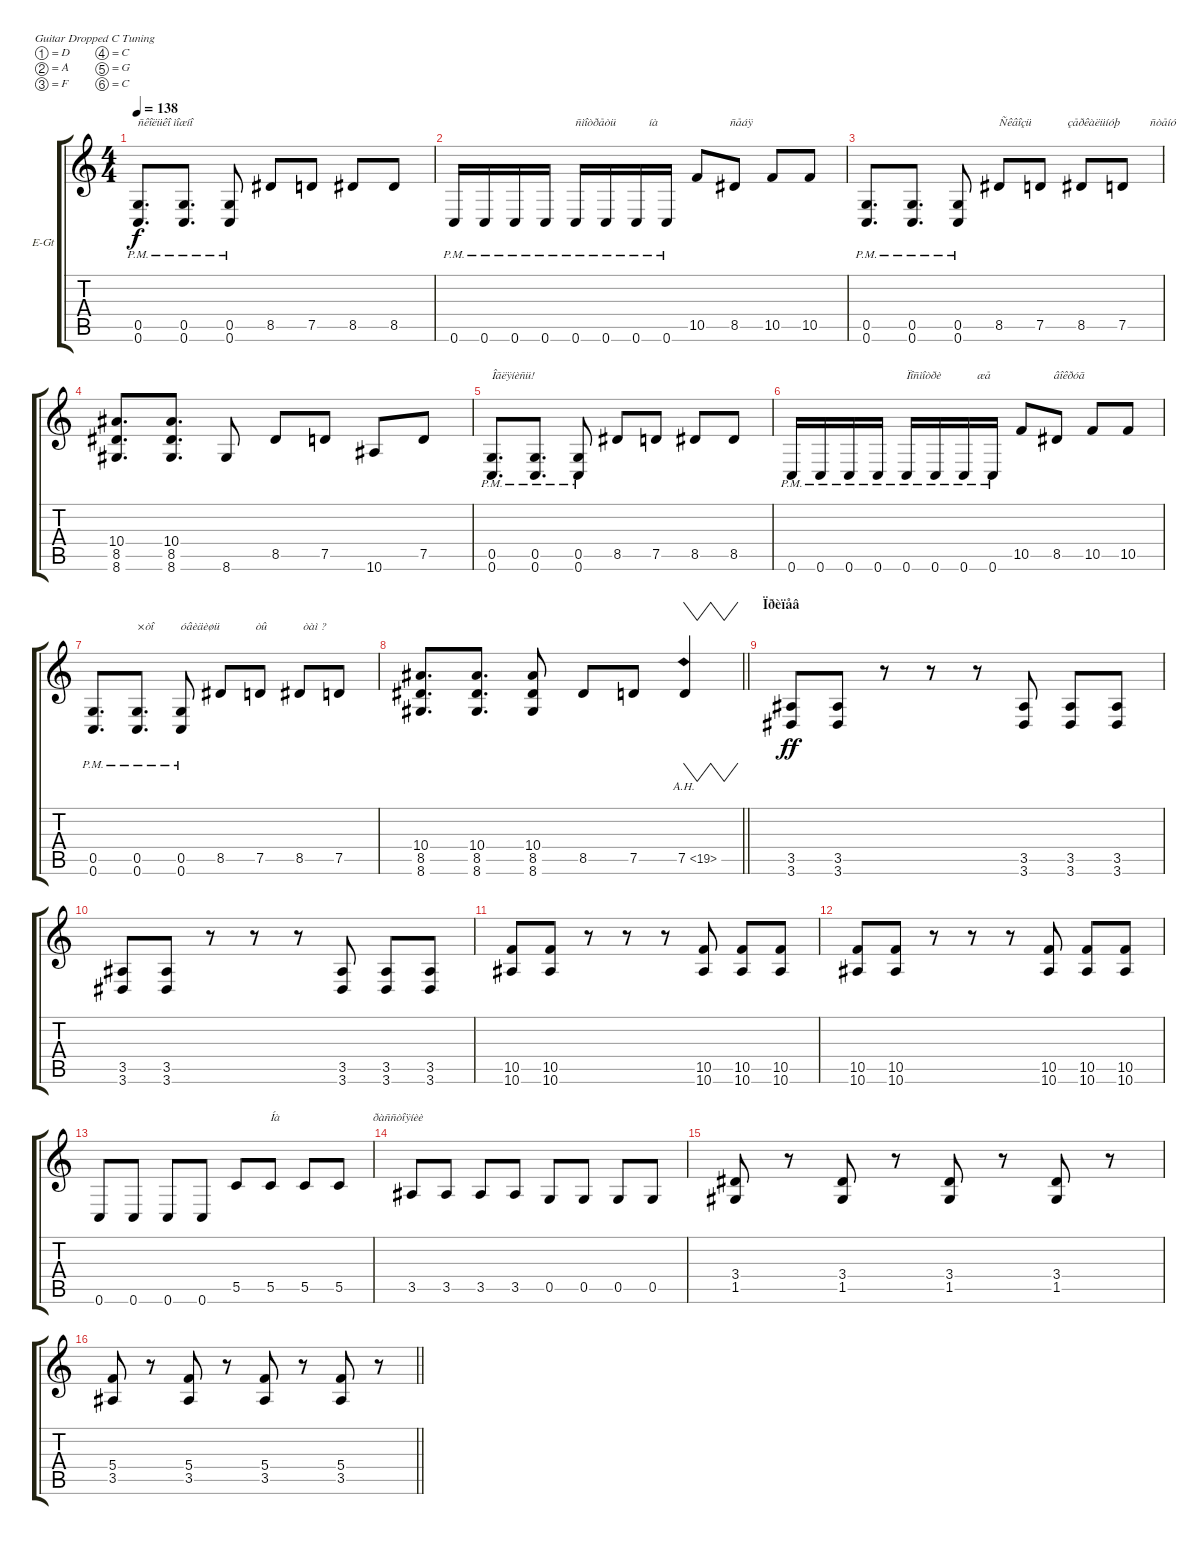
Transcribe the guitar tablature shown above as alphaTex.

\bracketExtendMode groupsimilarinstruments
\firstSystemTrackNameOrientation horizontal
\otherSystemsTrackNameOrientation horizontal
\track ("Guitar 2" "E-Gt") {instrument distortionguitar}
\staff {score tabs}
\tuning (D4 A3 F3 C3 G2 C2)
\ts (4 4)
\tempo 138
\clef g2
\ks c
(0.5{pm} 0.6{pm}).8{d txt "ñêîëüêî ìîæíî" dy f} (0.5{pm} 0.6{pm}).8{d} (0.5{pm} 0.6{pm}).8 8.5.8 7.5.8 8.5.8 8.5.8 |
0.6{pm}.16 0.6{pm}.16 0.6{pm}.16 0.6{pm}.16 0.6{pm}.16{txt "ñìîòðåòü           íà                        ñåáÿ "} 0.6{pm}.16 0.6{pm}.16 0.6{pm}.16 10.5.8 8.5.8 10.5.8 10.5.8 |
(0.5{pm} 0.6{pm}).8{d} (0.5{pm} 0.6{pm}).8{d} (0.5{pm} 0.6{pm}).8 8.5.8{txt "Ñêâîçü            çåðêàëüíóþ          ñòåíó "} 7.5.8 8.5.8 7.5.8 |
(10.4 8.5 8.6).8{d} (10.4 8.5 8.6).8{d} 8.6.8 8.5.8 7.5.8 10.6.8 7.5.8 |
(0.5{pm} 0.6{pm}).8{d txt "Îãëÿíèñü! "} (0.5{pm} 0.6{pm}).8{d} (0.5{pm} 0.6{pm}).8 8.5.8 7.5.8 8.5.8 8.5.8 |
0.6{pm}.16 0.6{pm}.16 0.6{pm}.16 0.6{pm}.16 0.6{pm}.16{txt "Ïîñìîòðè            æå                     âîêðóã "} 0.6{pm}.16 0.6{pm}.16 0.6{pm}.16 10.5.8 8.5.8 10.5.8 10.5.8 |
(0.5{pm} 0.6{pm}).8{d} (0.5{pm} 0.6{pm}).8{d txt "×òî         óâèäèøü            òû            òàì ?"} (0.5{pm} 0.6{pm}).8 8.5.8 7.5.8 8.5.8 7.5.8 |
\barLineRight lightlight
(10.4 8.5 8.6).8{d} (10.4 8.5 8.6).8{d} (10.4 8.5 8.6).8 8.5.8 7.5.8 7.5{ah 12}.4{vw} |
\section ("" "Ïðèïåâ")
(3.5 3.6).8{dy ff} (3.5 3.6).8 r.8 r.8 r.8 (3.5 3.6).8 (3.5 3.6).8 (3.5 3.6).8 |
(3.5 3.6).8 (3.5 3.6).8 r.8 r.8 r.8 (3.5 3.6).8 (3.5 3.6).8 (3.5 3.6).8 |
(10.5 10.6).8 (10.5 10.6).8 r.8 r.8 r.8 (10.5 10.6).8 (10.5 10.6).8 (10.5 10.6).8 |
(10.5 10.6).8 (10.5 10.6).8 r.8 r.8 r.8 (10.5 10.6).8 (10.5 10.6).8 (10.5 10.6).8 |
0.6.8 0.6.8 0.6.8 0.6.8 5.5.8 5.5.8{txt "Íà                               ðàññòîÿíèè "} 5.5.8 5.5.8 |
3.5.8 3.5.8 3.5.8 3.5.8 0.5.8 0.5.8 0.5.8 0.5.8 |
(3.4 1.5).8 r.8 (3.4 1.5).8 r.8 (3.4 1.5).8 r.8 (3.4 1.5).8 r.8 |
\barLineRight lightlight
(5.4 3.5).8 r.8 (5.4 3.5).8 r.8 (5.4 3.5).8 r.8 (5.4 3.5).8 r.8
